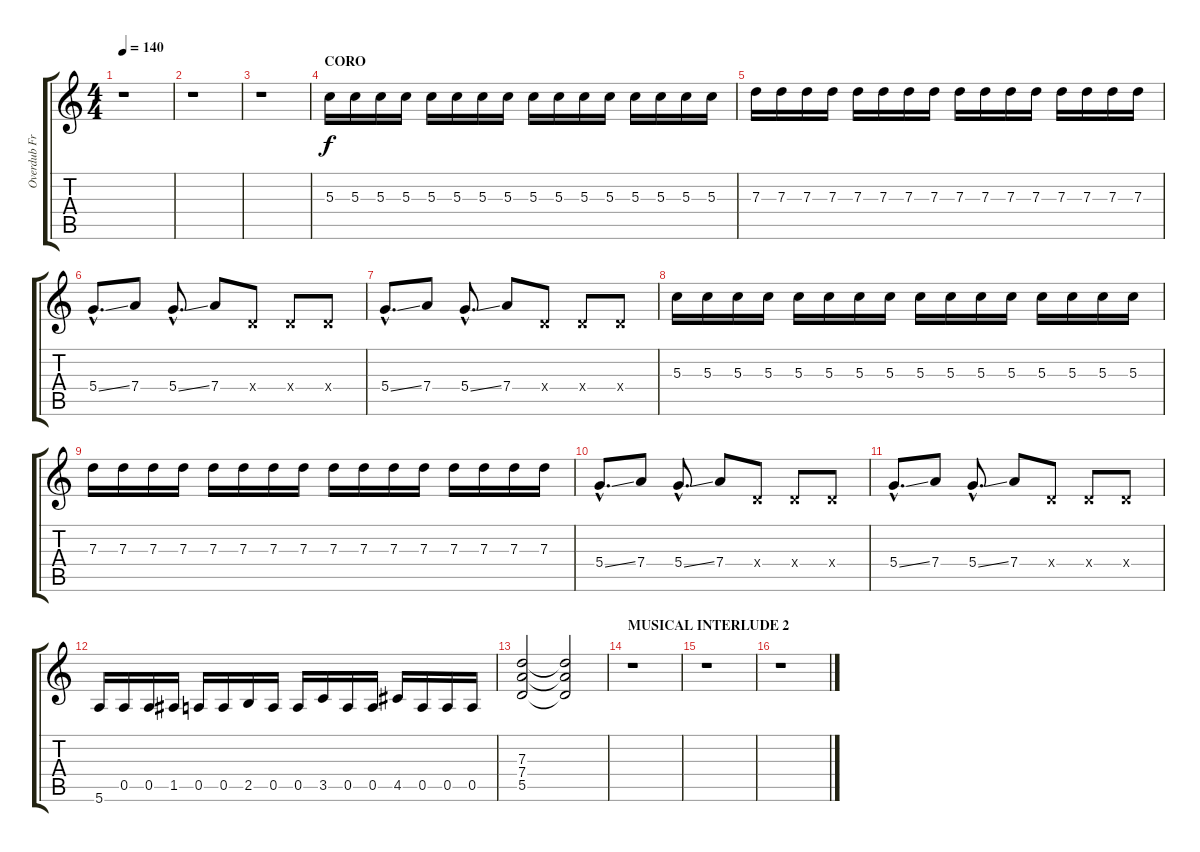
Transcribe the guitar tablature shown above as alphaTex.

\track ("Overdub Franz" "Overdub Fr") {instrument distortionguitar}
\staff {score tabs}
\tuning (E4 B3 G3 D3 A2 E2) {hide}
\ts (4 4)
\tempo 140
\clef g2
\ks c
r.1{dy f} |
r.1 |
r.1 |
\section ("" "CORO")
5.3.16 5.3.16 5.3.16 5.3.16 5.3.16 5.3.16 5.3.16 5.3.16 5.3.16 5.3.16 5.3.16 5.3.16 5.3.16 5.3.16 5.3.16 5.3.16 |
7.3.16 7.3.16 7.3.16 7.3.16 7.3.16 7.3.16 7.3.16 7.3.16 7.3.16 7.3.16 7.3.16 7.3.16 7.3.16 7.3.16 7.3.16 7.3.16 |
5.4{ss hac}.8{d} 7.4.8 5.4{ss hac}.8{d} 7.4.8 0.4{x}.8 0.4{x}.8 0.4{x}.8 |
5.4{ss hac}.8{d} 7.4.8 5.4{ss hac}.8{d} 7.4.8 0.4{x}.8 0.4{x}.8 0.4{x}.8 |
5.3.16 5.3.16 5.3.16 5.3.16 5.3.16 5.3.16 5.3.16 5.3.16 5.3.16 5.3.16 5.3.16 5.3.16 5.3.16 5.3.16 5.3.16 5.3.16 |
7.3.16 7.3.16 7.3.16 7.3.16 7.3.16 7.3.16 7.3.16 7.3.16 7.3.16 7.3.16 7.3.16 7.3.16 7.3.16 7.3.16 7.3.16 7.3.16 |
5.4{ss hac}.8{d} 7.4.8 5.4{ss hac}.8{d} 7.4.8 0.4{x}.8 0.4{x}.8 0.4{x}.8 |
5.4{ss hac}.8{d} 7.4.8 5.4{ss hac}.8{d} 7.4.8 0.4{x}.8 0.4{x}.8 0.4{x}.8 |
5.6.16{volume 16} 0.5.16 0.5.16 1.5.16 0.5.16 0.5.16 2.5.16 0.5.16 0.5.16 3.5.16 0.5.16 0.5.16 4.5.16 0.5.16 0.5.16 0.5.16 |
(7.3 7.4 5.5).2 (7.3{t} 7.4{t} 5.5{t}).2 |
\section ("" "MUSICAL INTERLUDE 2")
r.1 |
r.1 |
r.1
